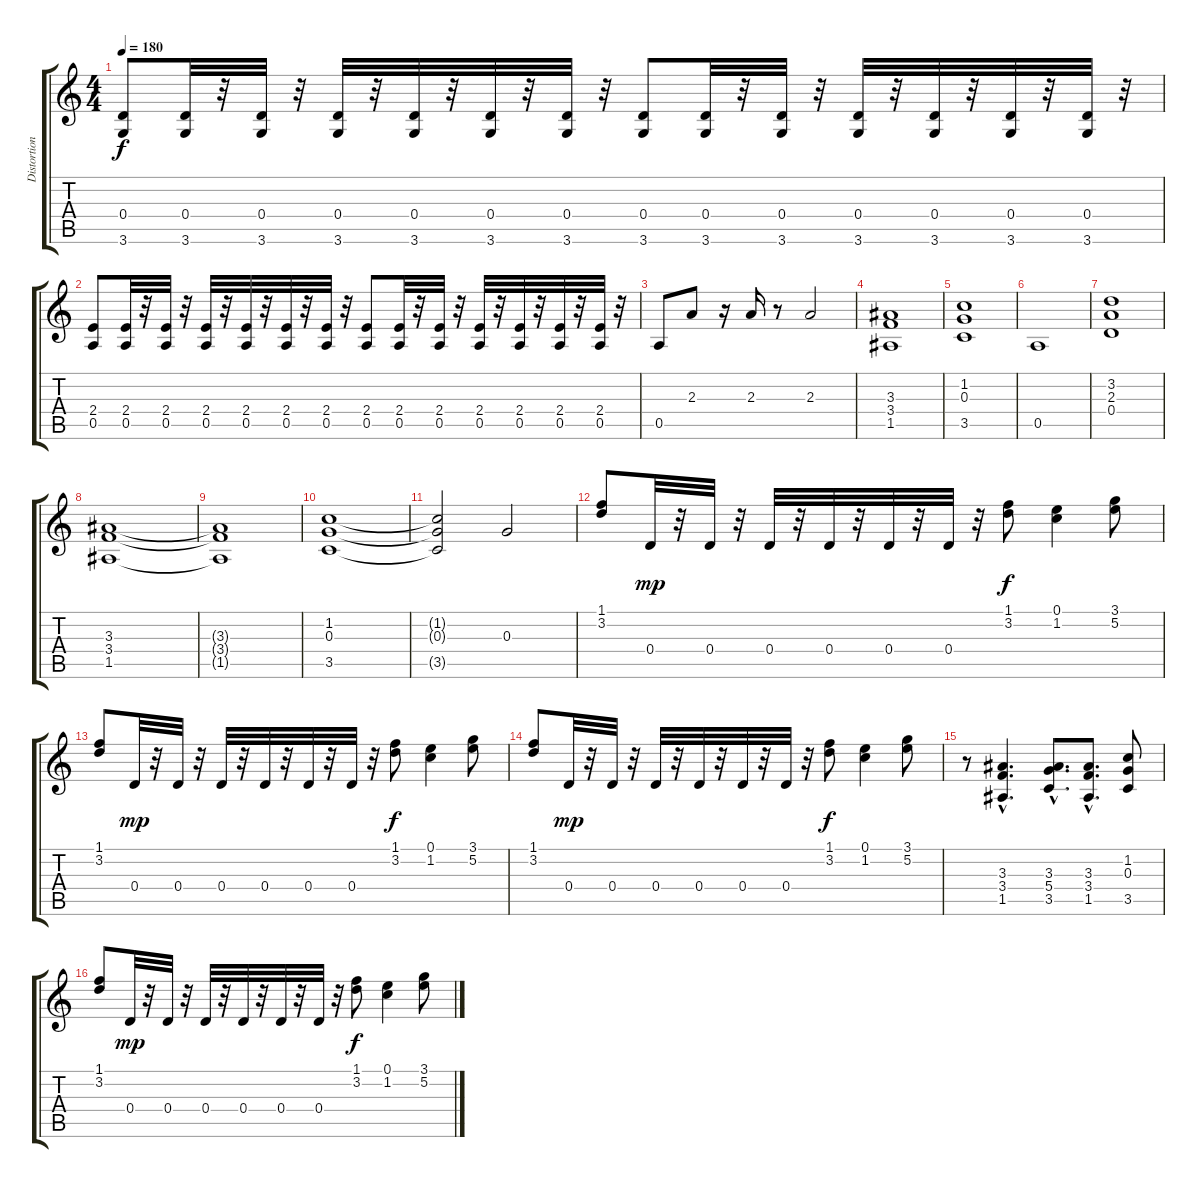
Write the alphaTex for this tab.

\track ("Distortion Guitar 1" "Distortion") {instrument distortionguitar}
\staff {score tabs}
\tuning (E4 B3 G3 D3 A2 E2) {hide}
\ts (4 4)
\tempo 180
\clef g2
\ks c
(0.4 3.6).8{dy f} (0.4 3.6).32 r.32 (0.4 3.6).32 r.32 (0.4 3.6).32 r.32 (0.4 3.6).32 r.32 (0.4 3.6).32 r.32 (0.4 3.6).32 r.32 (0.4 3.6).8 (0.4 3.6).32 r.32 (0.4 3.6).32 r.32 (0.4 3.6).32 r.32 (0.4 3.6).32 r.32 (0.4 3.6).32 r.32 (0.4 3.6).32 r.32 |
(2.4 0.5).8 (2.4 0.5).32 r.32 (2.4 0.5).32 r.32 (2.4 0.5).32 r.32 (2.4 0.5).32 r.32 (2.4 0.5).32 r.32 (2.4 0.5).32 r.32 (2.4 0.5).8 (2.4 0.5).32 r.32 (2.4 0.5).32 r.32 (2.4 0.5).32 r.32 (2.4 0.5).32 r.32 (2.4 0.5).32 r.32 (2.4 0.5).32 r.32 |
0.5.8 2.3.8 r.16 2.3.16 r.8 2.3.2 |
(3.3 3.4 1.5).1 |
(1.2 0.3 3.5).1 |
0.5.1 |
(3.2 2.3 0.4).1 |
(3.3 3.4 1.5).1 |
(3.3{t} 3.4{t} 1.5{t}).1 |
(1.2 0.3 3.5).1 |
(1.2{t} 0.3{t} 3.5{t}).2 0.3.2 |
(1.1 3.2).8 0.4.32{dy mp} r.32 0.4.32 r.32 0.4.32 r.32 0.4.32 r.32 0.4.32 r.32 0.4.32 r.32 (1.1 3.2).8{dy f} (0.1 1.2).4 (3.1 5.2).8 |
(1.1 3.2).8 0.4.32{dy mp} r.32 0.4.32 r.32 0.4.32 r.32 0.4.32 r.32 0.4.32 r.32 0.4.32 r.32 (1.1 3.2).8{dy f} (0.1 1.2).4 (3.1 5.2).8 |
(1.1 3.2).8 0.4.32{dy mp} r.32 0.4.32 r.32 0.4.32 r.32 0.4.32 r.32 0.4.32 r.32 0.4.32 r.32 (1.1 3.2).8{dy f} (0.1 1.2).4 (3.1 5.2).8 |
r.8 (3.3{hac} 3.4{hac} 1.5{hac}).4{d} (3.3{hac} 5.4{hac} 3.5{hac}).8{d} (3.3{hac} 3.4{hac} 1.5{hac}).8{d} (1.2 0.3 3.5).8 |
(1.1 3.2).8 0.4.32{dy mp} r.32 0.4.32 r.32 0.4.32 r.32 0.4.32 r.32 0.4.32 r.32 0.4.32 r.32 (1.1 3.2).8{dy f} (0.1 1.2).4 (3.1 5.2).8
